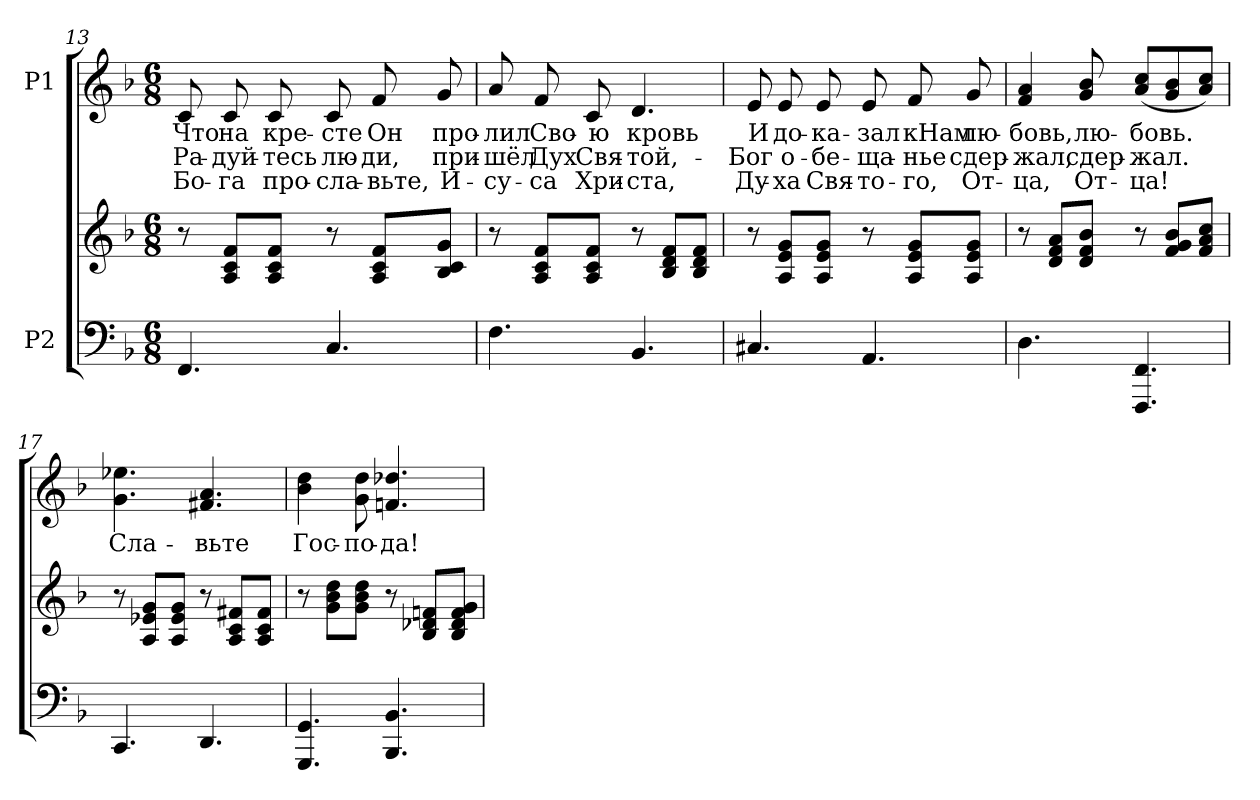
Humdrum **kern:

**kern	**kern	**kern	**text	**text	**text
*part2	*part2	*part1	*part1	*part1	*part1
*staff3	*staff2	*staff1	*staff1	*staff1	*staff1
*I"P2	*	*I"P1	*	*	*
!!LO:PB:g=z
*clefF4	*clefG2	*clefG2	*	*	*
*k[b-]	*k[b-]	*k[b-]	*	*	*
*F:	*F:	*F:	*	*	*
*M6/8	*M6/8	*M6/8	*	*	*
=13	=13	=13	=13	=13	=13
!	!	!	!LO:LY:b:color=#000000	!LO:LY:b:color=#000000	!LO:LY:b:color=#000000
4.FFi/	8r	8ci/	Что	Ра-	Бо-
!	!	!	!LO:LY:b:color=#000000	!LO:LY:b:color=#000000	!LO:LY:b:color=#000000
.	8Ai/ 8ci 8fiL	8ci/	на	-дуй-	-га
!	!	!	!LO:LY:b:color=#000000	!LO:LY:b:color=#000000	!LO:LY:b:color=#000000
.	8Ai/ 8ci 8fiJ	8ci/	кре-	-тесь	про-
!	!	!	!LO:LY:b:color=#000000	!LO:LY:b:color=#000000	!LO:LY:b:color=#000000
4.Ci/	8r	8ci/	-сте	лю-	-сла-
!	!	!	!LO:LY:b:color=#000000	!LO:LY:b:color=#000000	!LO:LY:b:color=#000000
.	8Ai/ 8ci 8fiL	8fi/	Он	-ди,	-вьте,
!	!	!	!LO:LY:b:color=#000000	!LO:LY:b:color=#000000	!LO:LY:b:color=#000000
.	8B-i/ 8ci 8giJ	8gi/	про-	при-	И-
=14	=14	=14	=14	=14	=14
!	!	!	!LO:LY:b:color=#000000	!LO:LY:b:color=#000000	!LO:LY:b:color=#000000
4.Fi\	8r	8ai/	-лил	-шёл	-су-
!	!	!	!LO:LY:b:color=#000000	!LO:LY:b:color=#000000	!LO:LY:b:color=#000000
.	8Ai/ 8ci 8fiL	8fi/	Сво-	Дух	-са
!	!	!	!LO:LY:b:color=#000000	!LO:LY:b:color=#000000	!LO:LY:b:color=#000000
.	8Ai/ 8ci 8fiJ	8ci/	-ю	Свя-	Хри-
!	!	!	!LO:LY:b:color=#000000	!LO:LY:b:color=#000000	!LO:LY:b:color=#000000
4.BB-i/	8r	4.di/	кровь	-той,-	-ста,
.	8B-i/ 8di 8fiL	.	.	.	.
.	8B-i/ 8di 8fiJ	.	.	.	.
=15	=15	=15	=15	=15	=15
!	!	!	!LO:LY:b:color=#000000	!LO:LY:b:color=#000000	!LO:LY:b:color=#000000
4.C#Xi/	8r	8ei/	И	-Бог	Ду-
!	!	!	!LO:LY:b:color=#000000	!LO:LY:b:color=#000000	!LO:LY:b:color=#000000
.	8Ai/ 8ei 8giL	8ei/	до-	о-	-ха
!	!	!	!LO:LY:b:color=#000000	!LO:LY:b:color=#000000	!LO:LY:b:color=#000000
.	8Ai/ 8ei 8giJ	8ei/	-ка-	-бе-	Свя-
!	!	!	!LO:LY:b:color=#000000	!LO:LY:b:color=#000000	!LO:LY:b:color=#000000
4.AAi/	8r	8ei/	-зал	-ща-	-то-
!	!	!	!LO:LY:b:color=#000000	!LO:LY:b:color=#000000	!LO:LY:b:color=#000000
.	8Ai/ 8ei 8giL	8fi/	кНам	-нье	-го,
!	!	!	!LO:LY:b:color=#000000	!LO:LY:b:color=#000000	!LO:LY:b:color=#000000
.	8Ai/ 8ei 8giJ	8gi/	лю-	сдер-	От-
!!LO:LB:g=z
=16	=16	=16	=16	=16	=16
!	!	!	!LO:LY:b:color=#000000	!LO:LY:b:color=#000000	!LO:LY:b:color=#000000
4.Di\	8r	4fi/ 4ai	-бовь,	-жал,	-ца,
.	8di/ 8fi 8aiL	.	.	.	.
!	!	!	!LO:LY:b:color=#000000	!LO:LY:b:color=#000000	!LO:LY:b:color=#000000
.	8di/ 8fi 8b-iJ	8gi/ 8b-i	лю-	сдер-	От-
!	!	!	!LO:LY:b:color=#000000	!LO:LY:b:color=#000000	!LO:LY:b:color=#000000
4.FFFi/ 4.FFi	8r	(8ai/ 8cciL	-бовь.	-жал.	-ца!
.	8fi/ 8gi 8b-iL	8gi/ 8b-i	.	.	.
.	8fi/ 8ai 8cciJ	8ai/ 8cciJ)	.	.	.
=17	=17	=17	=17	=17	=17
!	!	!	!LO:LY:b:color=#000000	!	!
4.CCi/	8r	4.gi\ 4.ee-Xi	Сла-	.	.
.	8Ai/ 8e-Xi 8giL	.	.	.	.
.	8Ai/ 8e-i 8giJ	.	.	.	.
!	!	!	!LO:LY:b:color=#000000	!	!
4.DDi/	8r	4.f#Xi/ 4.ai	-вьте	.	.
.	8Ai/ 8ci 8f#XiL	.	.	.	.
.	8Ai/ 8ci 8f#iJ	.	.	.	.
=18	=18	=18	=18	=18	=18
!	!	!	!LO:LY:b:color=#000000	!	!
4.GGGi/ 4.GGi	8r	4b-i\ 4ddi	Гос-	.	.
.	8gi\ 8b-i 8ddiL	.	.	.	.
!	!	!	!LO:LY:b:color=#000000	!	!
.	8gi\ 8b-i 8ddiJ	8gi\ 8ddi	-по-	.	.
!	!	!	!LO:LY:b:color=#000000	!	!
4.BBB-i/ 4.BB-i	8r	4.fni/ 4.dd-Xi	-да!	.	.
.	8B-i/ 8d-Xi 8fniL	.	.	.	.
.	8B-i/ 8d-i 8fi 8giJ	.	.	.	.
=	=	=	=	=	=
*-	*-	*-	*-	*-	*-
